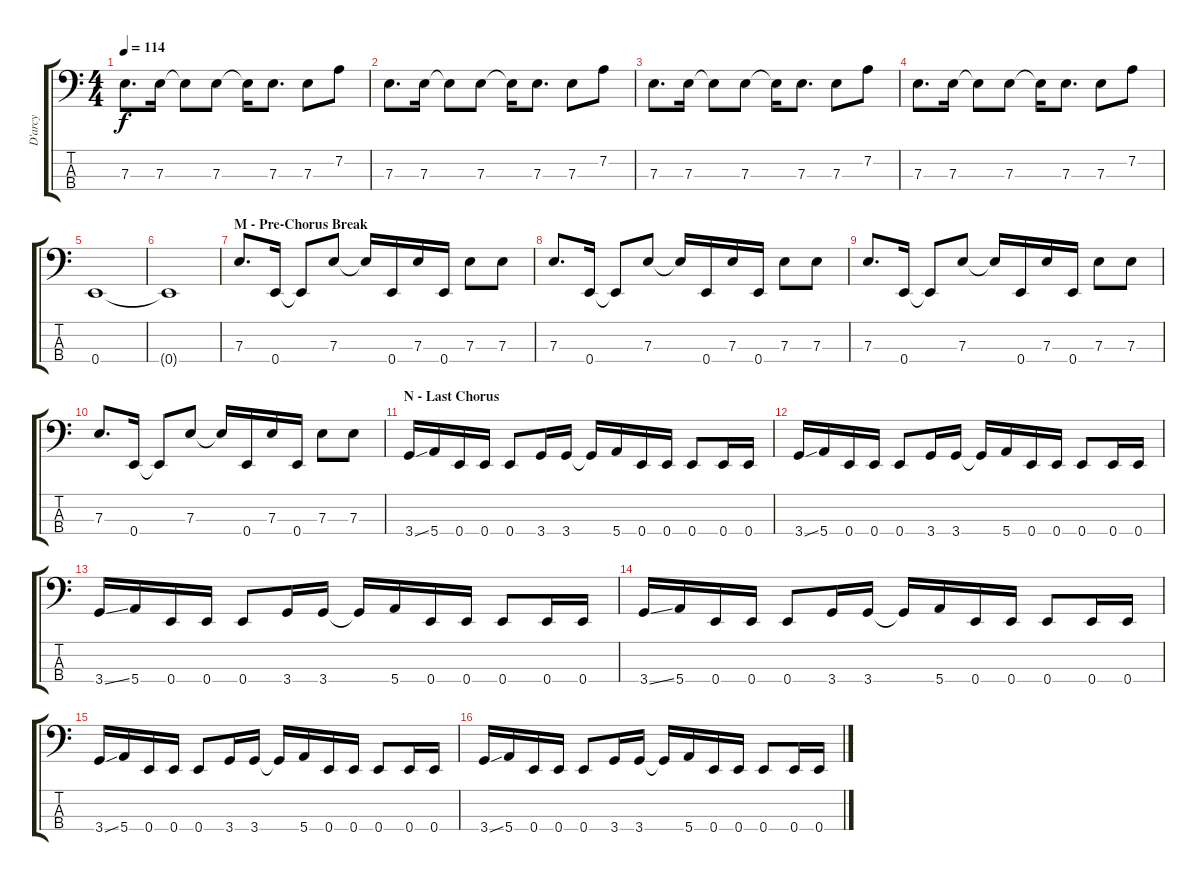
\track ("D'arcy" "D'arcy") {instrument electricbasspick}
\staff {score tabs}
\tuning (G2 D2 A1 E1) {hide}
\ts (4 4)
\tempo 114
\clef f4
\ks c
7.3.8{d dy f} 7.3.16 7.3{t}.8 7.3.8 7.3{t}.16 7.3.8{d} 7.3.8 7.2.8 |
7.3.8{d} 7.3.16 7.3{t}.8 7.3.8 7.3{t}.16 7.3.8{d} 7.3.8 7.2.8 |
7.3.8{d} 7.3.16 7.3{t}.8 7.3.8 7.3{t}.16 7.3.8{d} 7.3.8 7.2.8 |
7.3.8{d} 7.3.16 7.3{t}.8 7.3.8 7.3{t}.16 7.3.8{d} 7.3.8 7.2.8 |
0.4.1 |
0.4{t}.1 |
\section ("" "M - Pre-Chorus Break")
7.3.8{d} 0.4.16 0.4{t}.8 7.3.8 7.3{t}.16 0.4.16 7.3.16 0.4.16 7.3.8 7.3.8 |
7.3.8{d} 0.4.16 0.4{t}.8 7.3.8 7.3{t}.16 0.4.16 7.3.16 0.4.16 7.3.8 7.3.8 |
7.3.8{d} 0.4.16 0.4{t}.8 7.3.8 7.3{t}.16 0.4.16 7.3.16 0.4.16 7.3.8 7.3.8 |
7.3.8{d} 0.4.16 0.4{t}.8 7.3.8 7.3{t}.16 0.4.16 7.3.16 0.4.16 7.3.8 7.3.8 |
\section ("" "N - Last Chorus")
3.4{ss}.16 5.4.16 0.4.16 0.4.16 0.4.8 3.4.16 3.4.16 3.4{t}.16 5.4.16 0.4.16 0.4.16 0.4.8 0.4.16 0.4.16 |
3.4{ss}.16 5.4.16 0.4.16 0.4.16 0.4.8 3.4.16 3.4.16 3.4{t}.16 5.4.16 0.4.16 0.4.16 0.4.8 0.4.16 0.4.16 |
3.4{ss}.16 5.4.16 0.4.16 0.4.16 0.4.8 3.4.16 3.4.16 3.4{t}.16 5.4.16 0.4.16 0.4.16 0.4.8 0.4.16 0.4.16 |
3.4{ss}.16 5.4.16 0.4.16 0.4.16 0.4.8 3.4.16 3.4.16 3.4{t}.16 5.4.16 0.4.16 0.4.16 0.4.8 0.4.16 0.4.16 |
3.4{ss}.16 5.4.16 0.4.16 0.4.16 0.4.8 3.4.16 3.4.16 3.4{t}.16 5.4.16 0.4.16 0.4.16 0.4.8 0.4.16 0.4.16 |
3.4{ss}.16 5.4.16 0.4.16 0.4.16 0.4.8 3.4.16 3.4.16 3.4{t}.16 5.4.16 0.4.16 0.4.16 0.4.8 0.4.16 0.4.16
